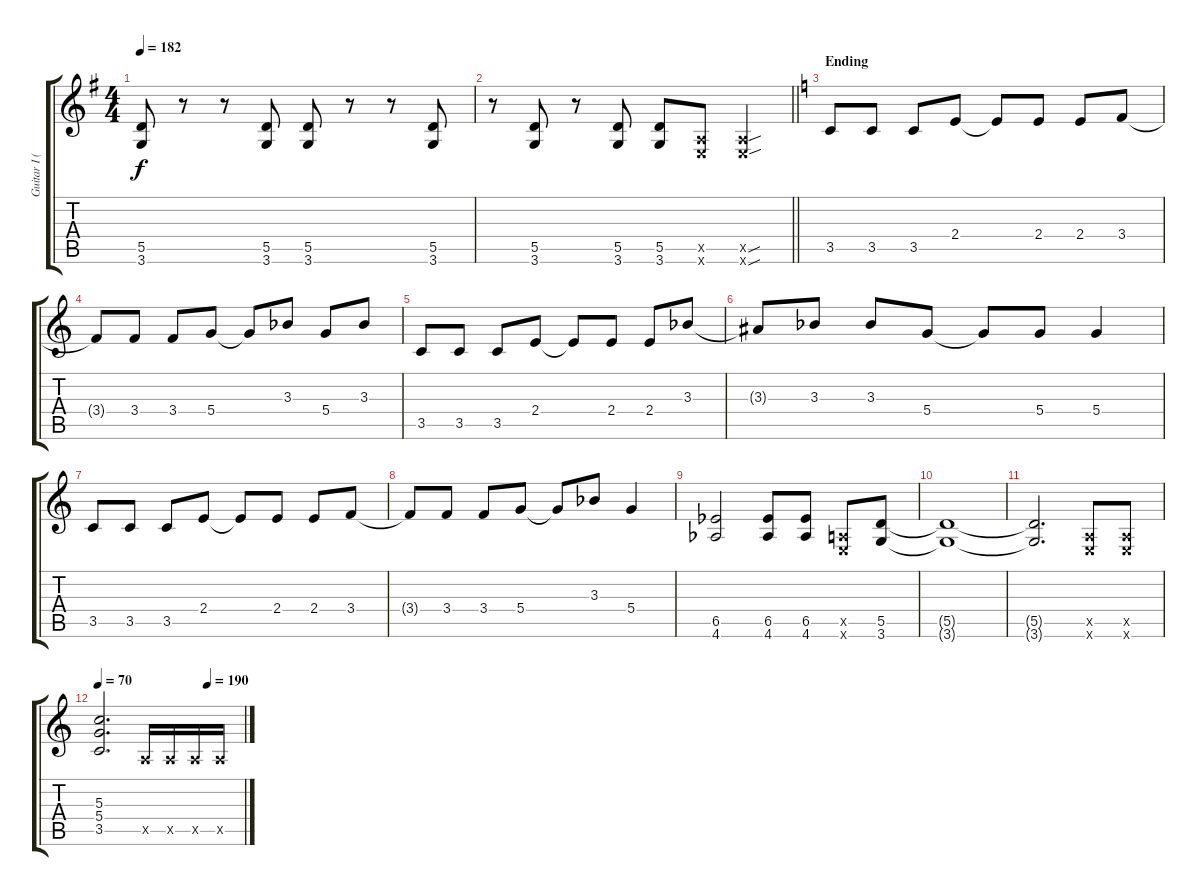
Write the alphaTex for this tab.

\track ("Guitar I (Hirasawa Yui)" "Guitar I (") {instrument overdrivenguitar}
\staff {score tabs}
\tuning (E4 B3 G3 D3 A2 E2) {hide}
\ts (4 4)
\tempo 182
\clef g2
\ks g
(5.5 3.6).8{dy f} r.8 r.8 (5.5 3.6).8 (5.5 3.6).8 r.8 r.8 (5.5 3.6).8 |
\barLineRight lightlight
r.8 (5.5 3.6).8 r.8 (5.5 3.6).8 (5.5 3.6).8 (0.5{x} 0.6{x}).8 (0.5{sou x} 0.6{sou x}).4 |
\section ("" "Ending")
\ks c
3.5.8 3.5.8 3.5.8 2.4.8 2.4{t}.8 2.4.8 2.4.8 3.4.8 |
3.4{t}.8 3.4.8 3.4.8 5.4.8 5.4{t}.8 3.3{acc b}.8 5.4.8 3.3{acc b}.8 |
3.5.8 3.5.8 3.5.8 2.4.8 2.4{t}.8 2.4.8 2.4.8 3.3{acc b}.8 |
3.3{t}.8 3.3{acc b}.8 3.3{acc b}.8 5.4.8 5.4{t}.8 5.4.8 5.4.4 |
3.5.8 3.5.8 3.5.8 2.4.8 2.4{t}.8 2.4.8 2.4.8 3.4.8 |
3.4{t}.8 3.4.8 3.4.8 5.4.8 5.4{t}.8 3.3{acc b}.8 5.4.4 |
(6.5{acc b} 4.6{acc b}).2 (6.5{acc b} 4.6{acc b}).8 (6.5{acc b} 4.6{acc b}).8 (0.5{x} 0.6{x}).8 (5.5 3.6).8 |
(5.5{t} 3.6{t}).1 |
(5.5{t} 3.6{t}).2{d} (0.5{x} 0.6{x}).8 (0.5{x} 0.6{x}).8 |
\tempo 70
\tempo (190 0.75)
(5.3 5.4 3.5).2{d} 0.5{x}.16 0.5{x}.16 0.5{x}.16 0.5{x}.16
